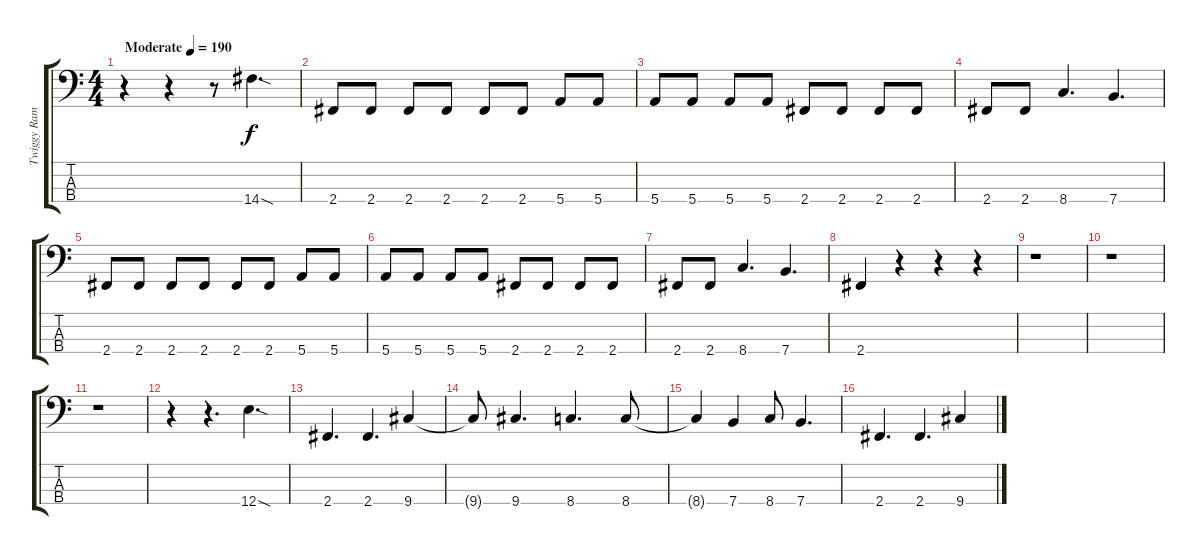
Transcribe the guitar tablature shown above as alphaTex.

\track ("Twiggy Ramirez" "Twiggy Ram") {instrument electricbassfinger}
\staff {score tabs}
\tuning (G2 D2 A1 E1) {hide}
\ts (4 4)
\tempo (190 "Moderate")
\clef f4
\ks c
r.4{dy f instrument electricbassfinger} r.4 r.8 14.4{sod}.4{d} |
2.4.8 2.4.8 2.4.8 2.4.8 2.4.8 2.4.8 5.4.8 5.4.8 |
5.4.8 5.4.8 5.4.8 5.4.8 2.4.8 2.4.8 2.4.8 2.4.8 |
2.4.8 2.4.8 8.4.4{d} 7.4.4{d} |
2.4.8 2.4.8 2.4.8 2.4.8 2.4.8 2.4.8 5.4.8 5.4.8 |
5.4.8 5.4.8 5.4.8 5.4.8 2.4.8 2.4.8 2.4.8 2.4.8 |
2.4.8 2.4.8 8.4.4{d} 7.4.4{d} |
2.4.4 r.4 r.4 r.4 |
r.1 |
r.1 |
r.1 |
r.4 r.4{d} 12.4{sod}.4{d} |
2.4.4{d} 2.4.4{d} 9.4.4 |
9.4{t}.8 9.4.4{d} 8.4.4{d} 8.4.8 |
8.4{t}.4 7.4.4 8.4.8 7.4.4{d} |
2.4.4{d} 2.4.4{d} 9.4.4
